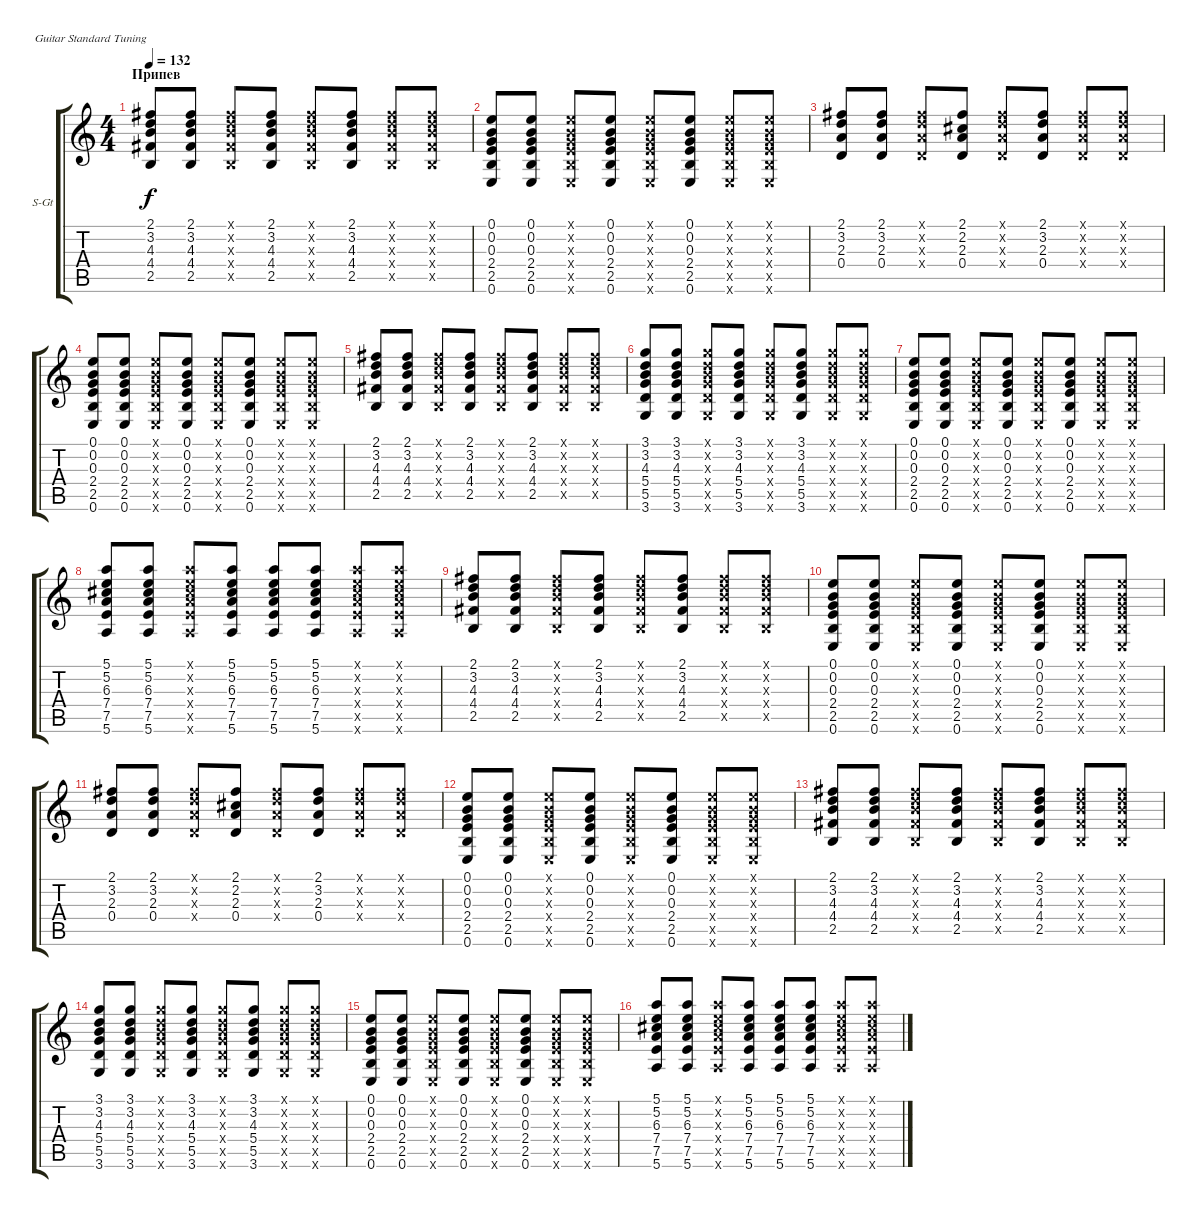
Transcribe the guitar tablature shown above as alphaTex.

\defaultSystemsLayout 4
\bracketExtendMode groupsimilarinstruments
\firstSystemTrackNameOrientation horizontal
\otherSystemsTrackNameOrientation horizontal
\track ("Steel Guitar" "S-Gt") {instrument acousticguitarsteel}
\staff {score tabs}
\tuning (E4 B3 G3 D3 A2 E2)
\ts (4 4)
\section ("" "Припев")
\tempo 132
\clef g2
\ks c
(2.5 2.1 3.2 4.3 4.4).8{dy f} (2.5 2.1 3.2 4.3 4.4).8 (2.5{x} 2.1{x} 3.2{x} 4.3{x} 4.4{x}).8 (2.5 2.1 3.2 4.3 4.4).8 (2.5{x} 2.1{x} 3.2{x} 4.3{x} 4.4{x}).8 (2.5 2.1 3.2 4.3 4.4).8 (2.5{x} 2.1{x} 3.2{x} 4.3{x} 4.4{x}).8 (2.5{x} 2.1{x} 3.2{x} 4.3{x} 4.4{x}).8 |
(0.6 0.1 0.2 0.3 2.4 2.5).8 (0.6 0.1 0.2 0.3 2.4 2.5).8 (0.6{x} 0.1{x} 0.2{x} 0.3{x} 2.4{x} 2.5{x}).8 (0.6 0.1 0.2 0.3 2.4 2.5).8 (0.6{x} 0.1{x} 0.2{x} 0.3{x} 2.4{x} 2.5{x}).8 (0.6 0.1 0.2 0.3 2.4 2.5).8 (0.6{x} 0.1{x} 0.2{x} 0.3{x} 2.4{x} 2.5{x}).8 (0.6{x} 0.1{x} 0.2{x} 0.3{x} 2.4{x} 2.5{x}).8 |
(0.4 2.3 2.1 3.2).8 (0.4 2.1 2.3 3.2).8 (0.4{x} 2.3{x} 2.1{x} 3.2{x}).8 (0.4 2.3 2.2 2.1).8 (0.4{x} 2.3{x} 2.1{x} 3.2{x}).8 (0.4 2.1 2.3 3.2).8 (0.4{x} 2.3{x} 2.1{x} 3.2{x}).8 (0.4{x} 2.3{x} 2.1{x} 3.2{x}).8 |
(0.6 0.1 0.2 0.3 2.4 2.5).8 (0.6 0.1 0.2 0.3 2.4 2.5).8 (0.6{x} 0.1{x} 0.2{x} 0.3{x} 2.4{x} 2.5{x}).8 (0.6 0.1 0.2 0.3 2.4 2.5).8 (0.6{x} 0.1{x} 0.2{x} 0.3{x} 2.4{x} 2.5{x}).8 (0.6 0.1 0.2 0.3 2.4 2.5).8 (0.6{x} 0.1{x} 0.2{x} 0.3{x} 2.4{x} 2.5{x}).8 (0.6{x} 0.1{x} 0.2{x} 0.3{x} 2.4{x} 2.5{x}).8 |
(2.5 2.1 3.2 4.3 4.4).8 (2.5 2.1 3.2 4.3 4.4).8 (2.5{x} 2.1{x} 3.2{x} 4.3{x} 4.4{x}).8 (2.5 2.1 3.2 4.3 4.4).8 (2.5{x} 2.1{x} 3.2{x} 4.3{x} 4.4{x}).8 (2.5 2.1 3.2 4.3 4.4).8 (2.5{x} 2.1{x} 3.2{x} 4.3{x} 4.4{x}).8 (2.5{x} 2.1{x} 3.2{x} 4.3{x} 4.4{x}).8 |
(3.6 3.1 3.2 4.3 5.4 5.5).8 (3.6 3.1 3.2 4.3 5.4 5.5).8 (3.6{x} 3.1{x} 3.2{x} 4.3{x} 5.4{x} 5.5{x}).8 (3.6 3.1 3.2 4.3 5.4 5.5).8 (3.6{x} 3.1{x} 3.2{x} 4.3{x} 5.4{x} 5.5{x}).8 (3.6 3.1 3.2 4.3 5.4 5.5).8 (3.6{x} 3.1{x} 3.2{x} 4.3{x} 5.4{x} 5.5{x}).8 (3.6{x} 3.1{x} 3.2{x} 4.3{x} 5.4{x} 5.5{x}).8 |
(0.6 0.1 0.2 0.3 2.4 2.5).8 (0.6 0.1 0.2 0.3 2.4 2.5).8 (0.6{x} 0.1{x} 0.2{x} 0.3{x} 2.4{x} 2.5{x}).8 (0.6 0.1 0.2 0.3 2.4 2.5).8 (0.6{x} 0.1{x} 0.2{x} 0.3{x} 2.4{x} 2.5{x}).8 (0.6 0.1 0.2 0.3 2.4 2.5).8 (0.6{x} 0.1{x} 0.2{x} 0.3{x} 2.4{x} 2.5{x}).8 (0.6{x} 0.1{x} 0.2{x} 0.3{x} 2.4{x} 2.5{x}).8 |
(5.6 5.1 5.2 6.3 7.4 7.5).8 (5.6 5.1 5.2 6.3 7.4 7.5).8 (5.6{x} 5.1{x} 5.2{x} 6.3{x} 7.4{x} 7.5{x}).8 (5.6 5.1 7.4 7.5 5.2 6.3).8 (5.6 5.1 5.2 6.3 7.4 7.5).8 (5.6 5.1 5.2 6.3 7.4 7.5).8 (5.6{x} 5.1{x} 5.2{x} 6.3{x} 7.4{x} 7.5{x}).8 (5.6{x} 5.1{x} 7.4{x} 7.5{x} 5.2{x} 6.3{x}).8 |
(2.5 2.1 3.2 4.3 4.4).8 (2.5 2.1 3.2 4.3 4.4).8 (2.5{x} 2.1{x} 3.2{x} 4.3{x} 4.4{x}).8 (2.5 2.1 3.2 4.3 4.4).8 (2.5{x} 2.1{x} 3.2{x} 4.3{x} 4.4{x}).8 (2.5 2.1 3.2 4.3 4.4).8 (2.5{x} 2.1{x} 3.2{x} 4.3{x} 4.4{x}).8 (2.5{x} 2.1{x} 3.2{x} 4.3{x} 4.4{x}).8 |
(0.6 0.1 0.2 0.3 2.4 2.5).8 (0.6 0.1 0.2 0.3 2.4 2.5).8 (0.6{x} 0.1{x} 0.2{x} 0.3{x} 2.4{x} 2.5{x}).8 (0.6 0.1 0.2 0.3 2.4 2.5).8 (0.6{x} 0.1{x} 0.2{x} 0.3{x} 2.4{x} 2.5{x}).8 (0.6 0.1 0.2 0.3 2.4 2.5).8 (0.6{x} 0.1{x} 0.2{x} 0.3{x} 2.4{x} 2.5{x}).8 (0.6{x} 0.1{x} 0.2{x} 0.3{x} 2.4{x} 2.5{x}).8 |
(0.4 2.3 2.1 3.2).8 (0.4 2.1 2.3 3.2).8 (0.4{x} 2.3{x} 2.1{x} 3.2{x}).8 (0.4 2.3 2.2 2.1).8 (0.4{x} 2.3{x} 2.1{x} 3.2{x}).8 (0.4 2.1 2.3 3.2).8 (0.4{x} 2.3{x} 2.1{x} 3.2{x}).8 (0.4{x} 2.3{x} 2.1{x} 3.2{x}).8 |
(0.6 0.1 0.2 0.3 2.4 2.5).8 (0.6 0.1 0.2 0.3 2.4 2.5).8 (0.6{x} 0.1{x} 0.2{x} 0.3{x} 2.4{x} 2.5{x}).8 (0.6 0.1 0.2 0.3 2.4 2.5).8 (0.6{x} 0.1{x} 0.2{x} 0.3{x} 2.4{x} 2.5{x}).8 (0.6 0.1 0.2 0.3 2.4 2.5).8 (0.6{x} 0.1{x} 0.2{x} 0.3{x} 2.4{x} 2.5{x}).8 (0.6{x} 0.1{x} 0.2{x} 0.3{x} 2.4{x} 2.5{x}).8 |
(2.5 2.1 3.2 4.3 4.4).8 (2.5 2.1 3.2 4.3 4.4).8 (2.5{x} 2.1{x} 3.2{x} 4.3{x} 4.4{x}).8 (2.5 2.1 3.2 4.3 4.4).8 (2.5{x} 2.1{x} 3.2{x} 4.3{x} 4.4{x}).8 (2.5 2.1 3.2 4.3 4.4).8 (2.5{x} 2.1{x} 3.2{x} 4.3{x} 4.4{x}).8 (2.5{x} 2.1{x} 3.2{x} 4.3{x} 4.4{x}).8 |
(3.6 3.1 3.2 4.3 5.4 5.5).8 (3.6 3.1 3.2 4.3 5.4 5.5).8 (3.6{x} 3.1{x} 3.2{x} 4.3{x} 5.4{x} 5.5{x}).8 (3.6 3.1 3.2 4.3 5.4 5.5).8 (3.6{x} 3.1{x} 3.2{x} 4.3{x} 5.4{x} 5.5{x}).8 (3.6 3.1 3.2 4.3 5.4 5.5).8 (3.6{x} 3.1{x} 3.2{x} 4.3{x} 5.4{x} 5.5{x}).8 (3.6{x} 3.1{x} 3.2{x} 4.3{x} 5.4{x} 5.5{x}).8 |
(0.6 0.1 0.2 0.3 2.4 2.5).8 (0.6 0.1 0.2 0.3 2.4 2.5).8 (0.6{x} 0.1{x} 0.2{x} 0.3{x} 2.4{x} 2.5{x}).8 (0.6 0.1 0.2 0.3 2.4 2.5).8 (0.6{x} 0.1{x} 0.2{x} 0.3{x} 2.4{x} 2.5{x}).8 (0.6 0.1 0.2 0.3 2.4 2.5).8 (0.6{x} 0.1{x} 0.2{x} 0.3{x} 2.4{x} 2.5{x}).8 (0.6{x} 0.1{x} 0.2{x} 0.3{x} 2.4{x} 2.5{x}).8 |
(5.6 5.1 5.2 6.3 7.4 7.5).8 (5.6 5.1 5.2 6.3 7.4 7.5).8 (5.6{x} 5.1{x} 5.2{x} 6.3{x} 7.4{x} 7.5{x}).8 (5.6 5.1 7.4 7.5 5.2 6.3).8 (5.6 5.1 5.2 6.3 7.4 7.5).8 (5.6 5.1 5.2 6.3 7.4 7.5).8 (5.6{x} 5.1{x} 5.2{x} 6.3{x} 7.4{x} 7.5{x}).8 (5.6{x} 5.1{x} 7.4{x} 7.5{x} 5.2{x} 6.3{x}).8
